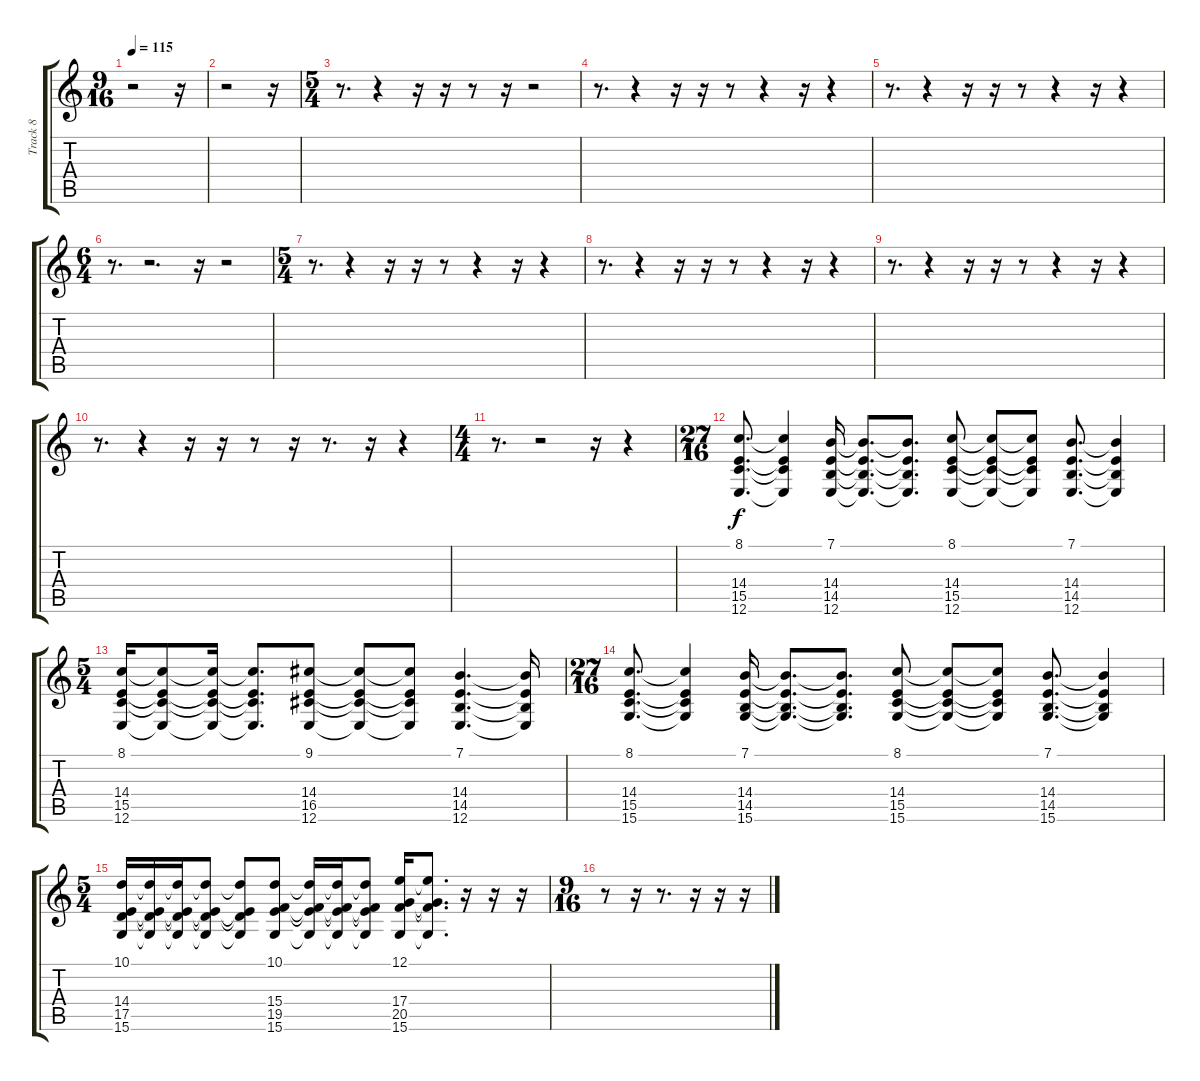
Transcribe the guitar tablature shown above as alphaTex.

\track ("Track 8" "Track 8") {instrument choiraahs}
\staff {score tabs}
\tuning (E4 B3 G3 D3 A2 E2) {hide}
\ts (9 16)
\tempo 115
\clef g2
\ks c
r.2{dy fff} r.16 |
r.2 r.16 |
\ts (5 4)
r.8{d} r.4 r.16 r.16 r.8 r.16 r.2 |
r.8{d} r.4 r.16 r.16 r.8 r.4 r.16 r.4 |
r.8{d} r.4 r.16 r.16 r.8 r.4 r.16 r.4 |
\ts (6 4)
r.8{d} r.2{d} r.16 r.2 |
\ts (5 4)
r.8{d} r.4 r.16 r.16 r.8 r.4 r.16 r.4 |
r.8{d} r.4 r.16 r.16 r.8 r.4 r.16 r.4 |
r.8{d} r.4 r.16 r.16 r.8 r.4 r.16 r.4 |
r.8{d} r.4 r.16 r.16 r.8 r.16 r.8{d} r.16 r.4 |
\ts (4 4)
r.8{d} r.2 r.16 r.4 |
\ts (27 16)
(8.1 14.4 15.5 12.6).8{d dy f} (8.1{t} 14.4{t} 15.5{t} 12.6{t}).4 (7.1 14.4 14.5 12.6).16 (7.1{t} 14.4{t} 14.5{t} 12.6{t}).8{d} (7.1{t} 14.4{t} 14.5{t} 12.6{t}).8{d} (8.1 14.4 15.5 12.6).8 (8.1{t} 14.4{t} 15.5{t} 12.6{t}).8 (8.1{t} 14.4{t} 15.5{t} 12.6{t}).8 (7.1 14.4 14.5 12.6).8{d} (7.1{t} 14.4{t} 14.5{t} 12.6{t}).4 |
\ts (5 4)
(8.1 14.4 15.5 12.6).16 (8.1{t} 14.4{t} 15.5{t} 12.6{t}).8 (8.1{t} 14.4{t} 15.5{t} 12.6{t}).16 (8.1{t} 14.4{t} 15.5{t} 12.6{t}).8{d} (9.1 14.4 16.5 12.6).8 (9.1{t} 14.4{t} 16.5{t} 12.6{t}).8 (9.1{t} 14.4{t} 16.5{t} 12.6{t}).8 (7.1 14.4 14.5 12.6).4{d} (7.1{t} 14.4{t} 14.5{t} 12.6{t}).16 |
\ts (27 16)
(8.1 14.4 15.5 15.6).8{d} (8.1{t} 14.4{t} 15.5{t} 15.6{t}).4 (7.1 14.4 14.5 15.6).16 (7.1{t} 14.4{t} 14.5{t} 15.6{t}).8{d} (7.1{t} 14.4{t} 14.5{t} 15.6{t}).8{d} (8.1 14.4 15.5 15.6).8 (8.1{t} 14.4{t} 15.5{t} 15.6{t}).8 (8.1{t} 14.4{t} 15.5{t} 15.6{t}).8 (7.1 14.4 14.5 15.6).8{d} (7.1{t} 14.4{t} 14.5{t} 15.6{t}).4 |
\ts (5 4)
(10.1 14.4 17.5 15.6).16 (10.1{t} 14.4{t} 17.5{t} 15.6{t}).16 (10.1{t} 14.4{t} 17.5{t} 15.6{t}).16 (10.1{t} 14.4{t} 17.5{t} 15.6{t}).8 (10.1{t} 14.4{t} 17.5{t} 15.6{t}).8 (10.1 15.4 19.5 15.6).8 (10.1{t} 15.4{t} 19.5{t} 15.6{t}).16 (10.1{t} 15.4{t} 19.5{t} 15.6{t}).16 (10.1{t} 15.4{t} 19.5{t} 15.6{t}).8 (12.1 17.4 20.5 15.6).16 (12.1{t} 17.4{t} 20.5{t} 15.6{t}).8{d} r.16 r.16 r.16 |
\ts (9 16)
r.8 r.16 r.8{d} r.16 r.16 r.16
